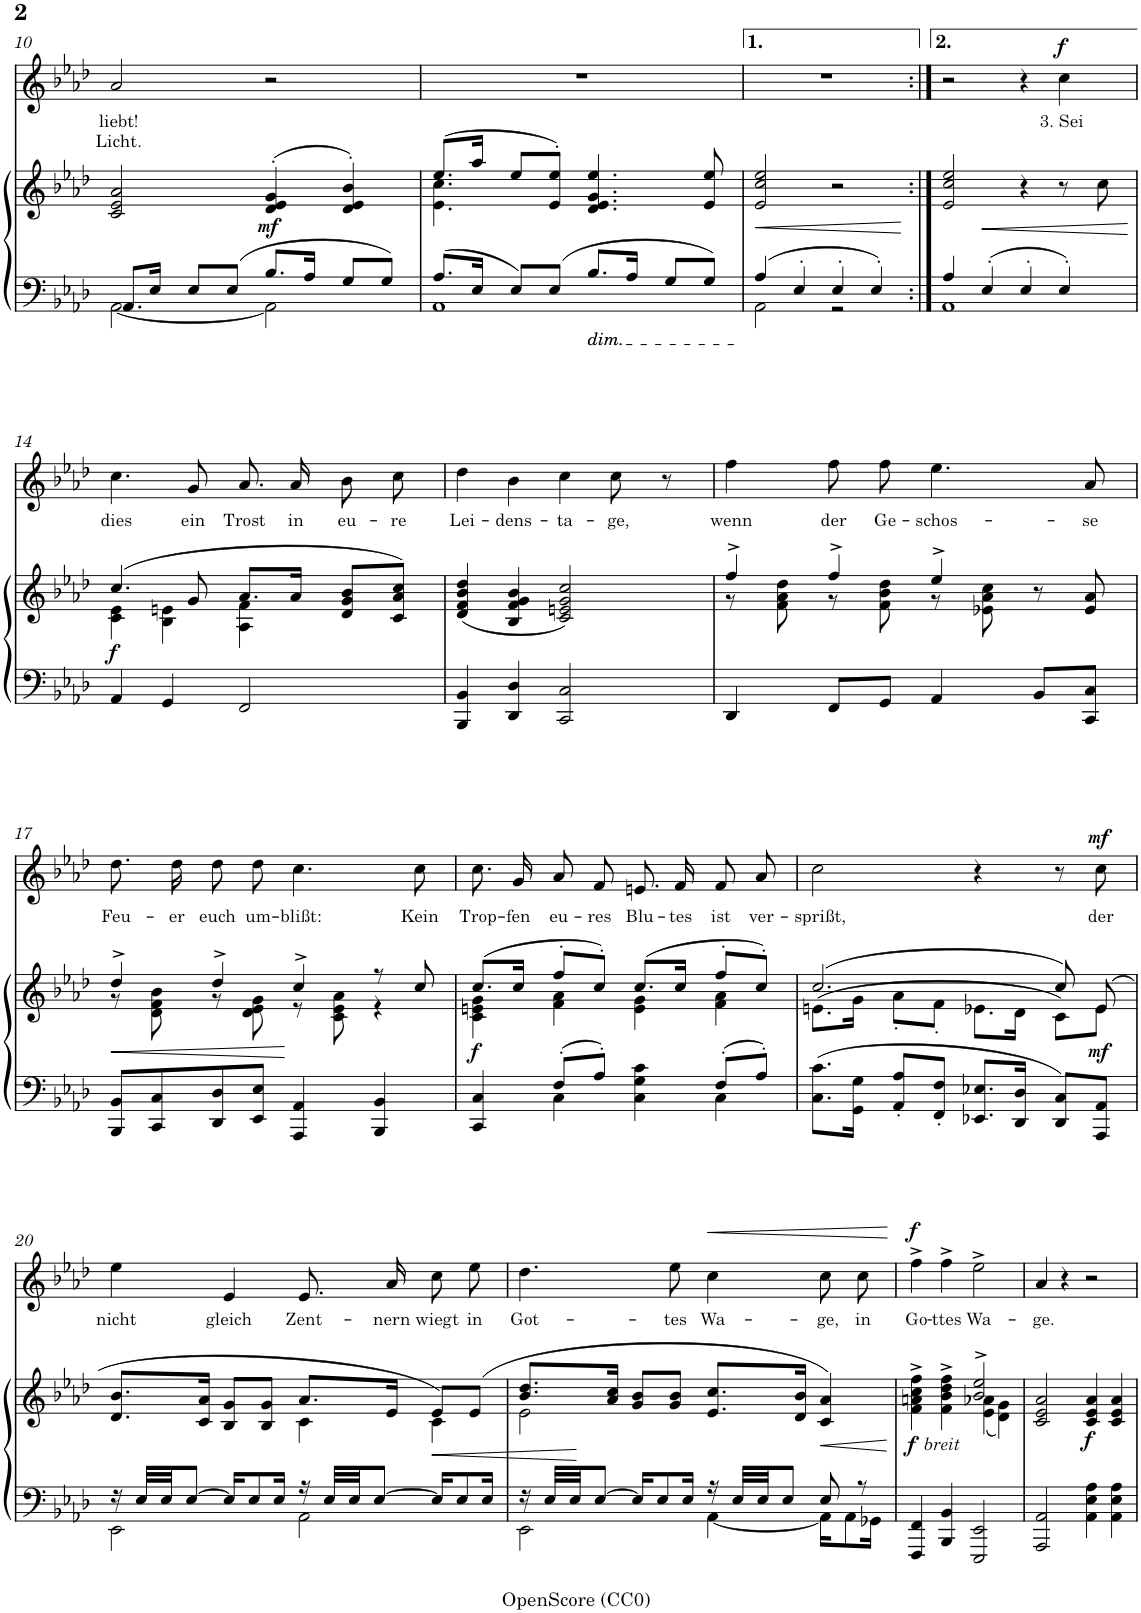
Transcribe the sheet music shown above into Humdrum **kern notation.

**kern	**kern	**dynam	**kern	**text	**text	**dynam
*part2	*part2	*part2	*part1	*part1	*part1	*part1
*staff3	*staff2	*staff2/3	*staff1	*staff1	*staff1	*staff1
*I"Klavier Piano	*	*	*I"Gesang Voice	*	*	*
*I'Pno	*	*	*	*	*	*
!!LO:PB:g=z
*clefF4	*clefG2	*	*clefG2	*	*	*
*k[b-e-a-d-]	*k[b-e-a-d-]	*	*k[b-e-a-d-]	*	*	*
*M4/4	*M4/4	*	*M4/4	*	*	*
*met(c)	*met(c)	*	*met(c)	*	*	*
=10	=10	=10	=10	=10	=10	=10
*^	*	*	*	*	*	*
!	!	!	!	!	!LO:LY:b	!LO:LY:b	!
8.AA-/L	[2AA-\	2c/ 2e-/ 2a-/	.	2a-/	liebt!	Licht.	.
16E-/Jk	.	.	.	.	.	.	.
8E-/L	.	.	.	.	.	.	.
8E-/J	.	.	.	.	.	.	.
!	!	!	!LO:DY:b	!	!	!	!
8.B-/L	2AA-\]	(>4d-/'> 4e-/'> 4g/'>	mf	2r	.	.	.
16A-/Jk	.	.	.	.	.	.	.
8G/L	.	4d-/'> 4e-/'> 4b-/'>)	.	.	.	.	.
8G/J	.	.	.	.	.	.	.
=11	=11	=11	=11	=11	=11	=11	=11
*	*	*^	*	*	*	*	*
8.A-/L	1AA-	(8.ee-/L	4.e-\ 4.cc\	.	1r	.	.	.
16E-/Jk	.	16aa-/Jk	.	.	.	.	.	.
8E-/L	.	8ee-/L	.	.	.	.	.	.
8E-/J	.	8e-/'> 8ee-/'>J)	2ryy	.	.	.	.	.
!LO:TX:b:i:t=dim.	!	!	!	!	!	!	!	!
!LO:TX:b:i:t=dim.	!	!	!	!	!	!	!	!
8.B-/L	.	4.d-/ 4.e-/ 4.g/ 4.ee-/	.	.	.	.	.	.
16A-/Jk	.	.	.	.	.	.	.	.
8G/L	.	.	.	.	.	.	.	.
8G/J	.	8e-/ 8ee-/	8ryy	.	.	.	.	.
*	*	*v	*v	*	*	*	*	*
=12	=12	=12	=12	=12	=12	=12	=12
4A-/	2AA-\	2e-/ 2cc/ 2ee-/	.	1r	.	.	.
4E-'/	.	.	.	.	.	.	.
4E-'/	2r	2r	.	.	.	.	.
4E-'/	.	.	.	.	.	.	.
=13:|!	=13:|!	=13:|!	=13:|!	=13:|!	=13:|!	=13:|!	=13:|!
4A-/	1AA-	2e-/ 2cc/ 2ee-/	.	2r	.	.	.
4E-'/	.	.	.	.	.	.	.
4E-'/	.	4r	.	4r	.	.	.
!	!	!	!	!	!LO:LY:b	!	!LO:DY:a
4E-'/	.	8r	.	4cc\	3. Sei	.	f
.	.	8cc\	.	.	.	.	.
*v	*v	*	*	*	*	*	*
!!LO:LB:g=z
=14	=14	=14	=14	=14	=14	=14
*	*^	*	*	*	*	*
!	!	!	!LO:DY:b	!	!LO:LY:b	!	!
4AA-/	(4.cc/	4c\ 4e-\	f	4.cc\	dies	.	.
4GG/	.	4B-\ 4en\	.	.	.	.	.
!	!	!	!	!	!LO:LY:b	!	!
.	8g/	.	.	8g/	ein	.	.
!	!	!	!	!	!LO:LY:b	!	!
2FF/	8.a-/L	4A-\ 4f\	.	8.a-/L	Trost	.	.
!	!	!	!	!	!LO:LY:b	!	!
.	16a-/Jk	.	.	16a-/Jk	in	.	.
!	!	!	!	!	!LO:LY:b	!	!
.	8d-/ 8g/ 8b-/L	4ryy	.	8b-\L	eu-	.	.
!	!	!	!	!	!LO:LY:b	!	!
.	8c/ 8a-/ 8cc/J)	.	.	8cc\J	-re	.	.
*	*v	*v	*	*	*	*	*
=15	=15	=15	=15	=15	=15	=15
!	!	!	!	!LO:LY:b	!	!
4BBB-/ 4BB-/	(4d-/ 4f/ 4b-/ 4dd-/	.	4dd-\	Lei-	.	.
!	!	!	!	!LO:LY:b	!	!
4DD-/ 4D-/	4B-/ 4f/ 4g/ 4b-/	.	4b-\	-dens-	.	.
!	!	!	!	!LO:LY:b	!	!
2CC/ 2C/	2c/ 2en/ 2g/ 2cc/)	.	4cc\	-ta-	.	.
!	!	!	!	!LO:LY:b	!	!
.	.	.	8cc\	-ge,	.	.
.	.	.	8r	.	.	.
=16	=16	=16	=16	=16	=16	=16
*	*^	*	*	*	*	*
!	!	!	!	!	!LO:LY:b	!	!
4DD-/	4ff^/	8r	.	4ff\	wenn	.	.
.	.	8f\ 8a-\ 8dd-\	.	.	.	.	.
!	!	!	!	!	!LO:LY:b	!	!
8FF/L	4ff^/	8r	.	8ff\L	der	.	.
!	!	!	!	!	!LO:LY:b	!	!
8GG/J	.	8f\ 8b-\ 8dd-\	.	8ff\J	Ge-	.	.
!	!	!	!	!	!LO:LY:b	!	!
4AA-/	4ee-^/	8r	.	4.ee-\	-schos-	.	.
.	.	8e-X\ 8a-\ 8cc\	.	.	.	.	.
8BB-/L	8r	4ryy	.	.	.	.	.
!	!	!	!	!	!LO:LY:b	!	!
8CC/ 8C/J	8e-/ 8a-/	.	.	8a-/	-se	.	.
!!LO:LB:g=z
=17	=17	=17	=17	=17	=17	=17	=17
!	!	!	!	!	!LO:LY:b	!	!
8BBB-/ 8BB-/L	4dd-^/	8r	.	8.dd-\L	Feu-	.	.
8CC/ 8C/	.	8d-\ 8f\ 8b-\	.	.	.	.	.
!	!	!	!	!	!LO:LY:b	!	!
.	.	.	.	16dd-\Jk	-er	.	.
!	!	!	!	!	!LO:LY:b	!	!
8DD-/ 8D-/	4dd-^/	8r	.	8dd-\L	euch	.	.
!	!	!	!	!	!LO:LY:b	!	!
8EE-/ 8E-/J	.	8d-\ 8e-\ 8g\	.	8dd-\J	um-	.	.
!	!	!	!	!	!LO:LY:b	!	!
4AAA-/ 4AA-/	4cc^/	8r	.	4.cc\	-blißt:	.	.
.	.	8c\ 8e-\ 8a-\	.	.	.	.	.
4BBB-/ 4BB-/	8r	4r	.	.	.	.	.
!	!	!	!	!	!LO:LY:b	!	!
.	8cc/	.	.	8cc\	Kein	.	.
=18	=18	=18	=18	=18	=18	=18	=18
*^	*	*	*	*	*	*	*
!	!	!	!	!LO:DY:b	!	!LO:LY:b	!	!
4CC/ 4C/	4ryy	(8.cc/L	4c\ 4en\ 4g\	f	8.cc/L	Trop-	.	.
!	!	!	!	!	!	!LO:LY:b	!	!
.	.	16cc/Jk	.	.	16g/Jk	-fen	.	.
!	!	!	!	!	!	!LO:LY:b	!	!
8F'/L	4C\	8ff'/L	4f\ 4a-\	.	8a-/L	eu-	.	.
!	!	!	!	!	!	!LO:LY:b	!	!
8A-'/J	.	8cc'/J)	.	.	8f/J	-res	.	.
!	!	!	!	!	!	!LO:LY:b	!	!
4C\ 4G\ 4c\	4ryy	(8.cc/L	4e\ 4g\	.	8.en/L	Blu-	.	.
!	!	!	!	!	!	!LO:LY:b	!	!
.	.	16cc/Jk	.	.	16f/Jk	-tes	.	.
!	!	!	!	!	!	!LO:LY:b	!	!
8F'/L	4C\	8ff'/L	4f\ 4a-\	.	8f/L	ist	.	.
!	!	!	!	!	!	!LO:LY:b	!	!
8A-'/J	.	8cc'/J)	.	.	8a-/J	ver-	.	.
*v	*v	*	*	*	*	*	*	*
=19	=19	=19	=19	=19	=19	=19	=19
!	!	!	!	!	!LO:LY:b	!	!
8.C\ 8.c\L	(2.cc/	(>8.en\L	.	2cc\	-sprißt,	.	.
16GG\ 16G\Jk	.	16g\Jk	.	.	.	.	.
8AA-/' 8A-/'L	.	8a-'\L	.	.	.	.	.
8FF/' 8F/'J	.	8f'\J	.	.	.	.	.
8.EE-X/ 8.E-X/L	.	8.e-X\L	.	4r	.	.	.
16DD-/ 16D-/Jk	.	16d-\Jk	.	.	.	.	.
8DD-/ 8C/L	8cc/)	8c\L)	.	8r	.	.	.
!	!	!	!LO:DY:b	!	!LO:LY:b	!	!LO:DY:a
8AAA-/ 8AA-/J	(8e-/	8e-\J	mf	8cc\	der	.	mf
!!LO:LB:g=z
=20	=20	=20	=20	=20	=20	=20	=20
*^	*	*	*	*	*	*	*
!	!	!	!	!	!	!LO:LY:b	!	!
16r	2EE-\	8.d-/ 8.b-/L	2ryy	.	4ee-\	nicht	.	.
32E-/LLL	.	.	.	.	.	.	.	.
32E-/JJ	.	.	.	.	.	.	.	.
[8E-/J	.	.	.	.	.	.	.	.
.	.	16c/ 16a-/Jk	.	.	.	.	.	.
!	!	!	!	!	!	!LO:LY:b	!	!
16E-/KL]	.	8B-/ 8g/L	.	.	4e-/	gleich	.	.
8E-/	.	.	.	.	.	.	.	.
.	.	8B-/ 8g/J	.	.	.	.	.	.
16E-/Jk	.	.	.	.	.	.	.	.
!	!	!	!	!	!	!LO:LY:b	!	!
16r	2AA-\	8.a-/L	4c\	.	8.e-/L	Zent-	.	.
32E-/LLL	.	.	.	.	.	.	.	.
32E-/JJ	.	.	.	.	.	.	.	.
[8E-/J	.	.	.	.	.	.	.	.
!	!	!	!	!	!	!LO:LY:b	!	!
.	.	16e-/Jk	.	.	16a-/Jk	-nern	.	.
!	!	!	!	!LO:HP:b	!	!LO:LY:b	!	!
16E-/KL]	.	8e-/L)	4c\	<	8cc\L	wiegt	.	.
8E-/	.	.	.	.	.	.	.	.
!	!	!	!	!	!	!LO:LY:b	!	!
.	.	(8e-/J	.	.	8ee-\J	in	.	.
16E-/Jk	.	.	.	.	.	.	.	.
=21	=21	=21	=21	=21	=21	=21	=21	=21
!	!	!	!	!	!	!LO:LY:b	!	!
16r	2EE-\	8.b-/ 8.dd-/L	2e-\	.	4.dd-\	Got-	.	.
32E-/LLL	.	.	.	.	.	.	.	.
32E-/JJ	.	.	.	.	.	.	.	.
[8E-/J	.	.	.	.	.	.	.	.
.	.	16a-/ 16cc/Jk	.	[	.	.	.	.
16E-/KL]	.	8g/ 8b-/L	.	.	.	.	.	.
8E-/	.	.	.	.	.	.	.	.
!	!	!	!	!	!	!LO:LY:b	!	!
.	.	8g/ 8b-/J	.	.	8ee-\	-tes	.	.
16E-/Jk	.	.	.	.	.	.	.	.
!	!	!	!	!	!	!LO:LY:b	!	!LO:HP:b
16r	[4AA-\	8.e-/ 8.cc/L	2ryy	.	4cc\	Wa-	.	<
32E-/LLL	.	.	.	.	.	.	.	.
32E-/JJ	.	.	.	.	.	.	.	.
8E-/J	.	.	.	.	.	.	.	.
.	.	16d-/ 16b-/Jk	.	.	.	.	.	.
!	!	!	!	!LO:HP:b	!	!LO:LY:b	!	!
8E-/	16AA-\KL]	4c/ 4a-/)	.	<	8cc\L	-ge,	.	.
.	8AA-\	.	.	.	.	.	.	.
!	!	!	!	!	!	!LO:LY:b	!	!
8r	.	.	.	.	8cc\J	in	.	.
.	16GG-X\Jk	.	.	.	.	.	.	.
*v	*v	*	*	*	*	*	*	*
*	*v	*v	*	*	*	*	*
.	.	[	.	.	.	[
=22	=22	=22	=22	=22	=22	=22
*	*^	*	*	*	*	*
!	!	!	!LO:DY:b	!	!LO:LY:b	!	!
!	!	!	!LO:DY:n=1:b	!	!	!	!LO:DY:a
4FFF/ 4FF/	4f\^ 4an\^ 4cc\^ 4ff\^	2ryy	f other-dynamics	4ff^\	Go-	.	f
!	!	!	!	!	!LO:LY:b	!	!
4BBB-/ 4BB-/	4f\^> 4b-\^> 4dd-\^> 4ff\^>	.	.	4ff^\	-ttes	.	.
!	!	!	!	!	!LO:LY:b	!	!
2EEE-/ 2EE-/	2b-/^ 2ee-/^	(4e-\ 4a-X\	.	2ee-^\	Wa-	.	.
.	.	4d-\ 4g\)	.	.	.	.	.
=23	=23	=23	=23	=23	=23	=23	=23
!	!	!	!	!	!LO:LY:b	!	!
*	*v	*v	*	*	*	*	*
2AAA-/ 2AA-/	2c/ 2e-/ 2a-/	.	4a-/	-ge.	.	.
.	.	.	4r	.	.	.
!	!	!LO:DY:b	!	!	!	!
4AA-\ 4E-\ 4A-\	4c/ 4e-/ 4a-/	f	2r	.	.	.
4AA-\ 4E-\ 4A-\	4c/ 4e-/ 4a-/	.	.	.	.	.
=	=	=	=	=	=	=
*-	*-	*-	*-	*-	*-	*-
